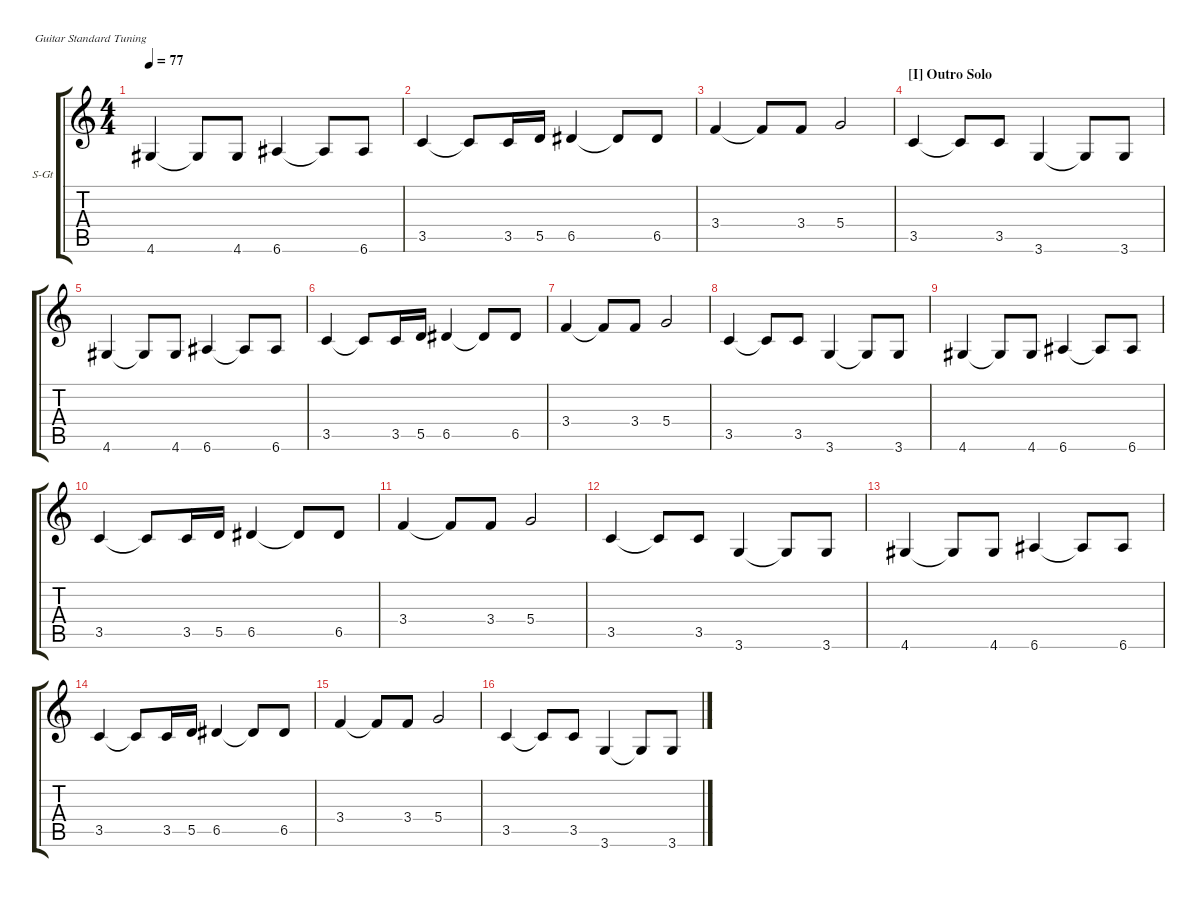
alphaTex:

\hideDynamics
\bracketExtendMode groupsimilarinstruments
\firstSystemTrackNameOrientation horizontal
\otherSystemsTrackNameOrientation horizontal
\track ("Guitar II" "S-Gt") {multiBarRest instrument acousticguitarsteel}
\staff {score tabs}
\tuning (E4 B3 G3 D3 A2 E2)
\ts (4 4)
\tempo 77
\clef g2
\ks c
4.6.4{dy f} 4.6{t}.8 4.6.8 6.6.4 6.6{t}.8 6.6.8 |
3.5.4 3.5{t}.8 3.5.16 5.5.16 6.5.4 6.5{t}.8 6.5.8 |
3.4.4 3.4{t}.8 3.4.8 5.4.2 |
\section ("I" "Outro Solo")
3.5.4 3.5{t}.8 3.5.8 3.6.4 3.6{t}.8 3.6.8 |
4.6.4 4.6{t}.8 4.6.8 6.6.4 6.6{t}.8 6.6.8 |
3.5.4 3.5{t}.8 3.5.16 5.5.16 6.5.4 6.5{t}.8 6.5.8 |
3.4.4 3.4{t}.8 3.4.8 5.4.2 |
3.5.4 3.5{t}.8 3.5.8 3.6.4 3.6{t}.8 3.6.8 |
4.6.4 4.6{t}.8 4.6.8 6.6.4 6.6{t}.8 6.6.8 |
3.5.4 3.5{t}.8 3.5.16 5.5.16 6.5.4 6.5{t}.8 6.5.8 |
3.4.4 3.4{t}.8 3.4.8 5.4.2 |
3.5.4 3.5{t}.8 3.5.8 3.6.4 3.6{t}.8 3.6.8 |
4.6.4 4.6{t}.8 4.6.8 6.6.4 6.6{t}.8 6.6.8 |
3.5.4 3.5{t}.8 3.5.16 5.5.16 6.5.4 6.5{t}.8 6.5.8 |
3.4.4 3.4{t}.8 3.4.8 5.4.2 |
3.5.4 3.5{t}.8 3.5.8 3.6.4 3.6{t}.8 3.6.8
